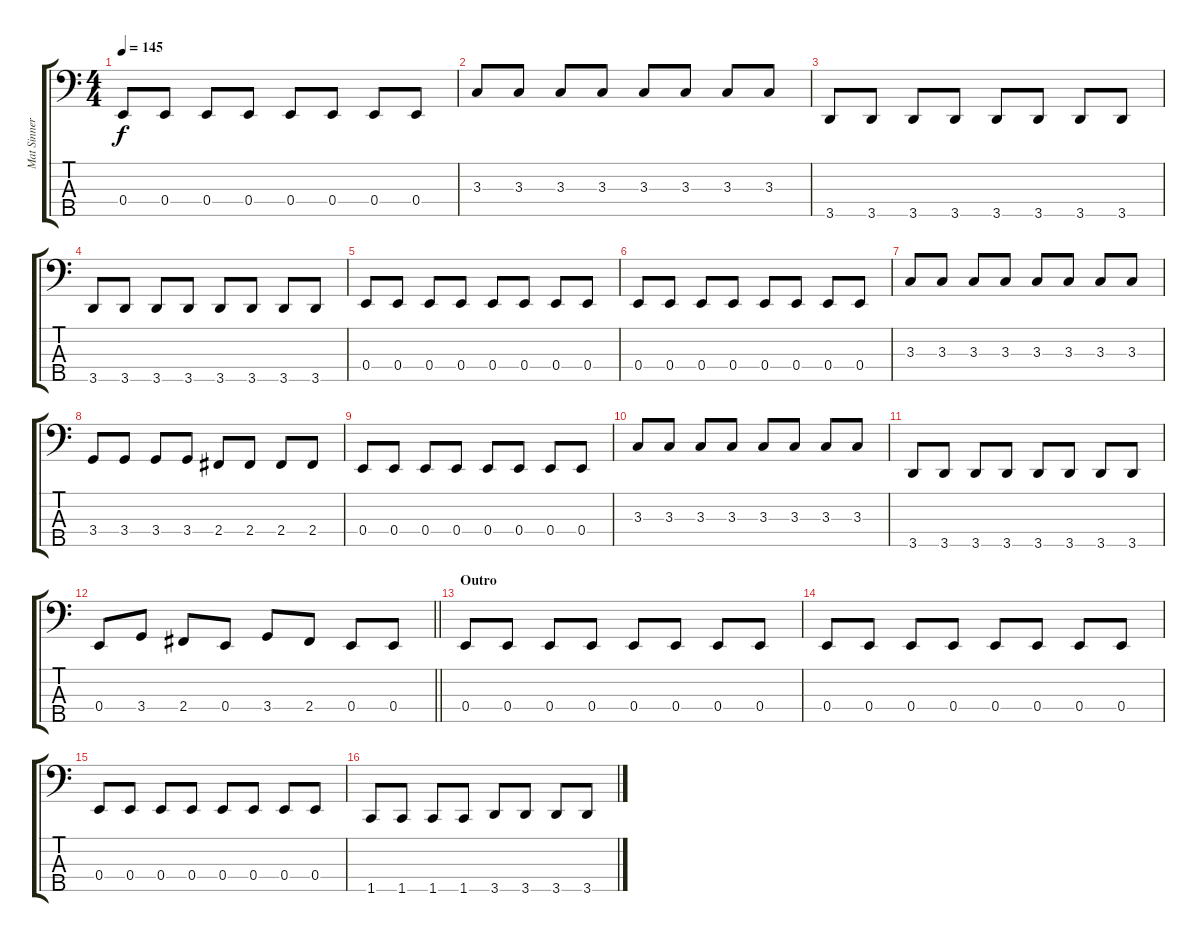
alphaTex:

\track ("Mat Sinner" "Mat Sinner") {instrument electricbasspick}
\staff {score tabs}
\tuning (G2 D2 A1 E1 B0) {hide}
\ts (4 4)
\tempo 145
\clef f4
\ks c
0.4.8{dy f} 0.4.8 0.4.8 0.4.8 0.4.8 0.4.8 0.4.8 0.4.8 |
3.3.8 3.3.8 3.3.8 3.3.8 3.3.8 3.3.8 3.3.8 3.3.8 |
3.5.8 3.5.8 3.5.8 3.5.8 3.5.8 3.5.8 3.5.8 3.5.8 |
3.5.8 3.5.8 3.5.8 3.5.8 3.5.8 3.5.8 3.5.8 3.5.8 |
0.4.8 0.4.8 0.4.8 0.4.8 0.4.8 0.4.8 0.4.8 0.4.8 |
0.4.8 0.4.8 0.4.8 0.4.8 0.4.8 0.4.8 0.4.8 0.4.8 |
3.3.8 3.3.8 3.3.8 3.3.8 3.3.8 3.3.8 3.3.8 3.3.8 |
3.4.8 3.4.8 3.4.8 3.4.8 2.4.8 2.4.8 2.4.8 2.4.8 |
0.4.8 0.4.8 0.4.8 0.4.8 0.4.8 0.4.8 0.4.8 0.4.8 |
3.3.8 3.3.8 3.3.8 3.3.8 3.3.8 3.3.8 3.3.8 3.3.8 |
3.5.8 3.5.8 3.5.8 3.5.8 3.5.8 3.5.8 3.5.8 3.5.8 |
\barLineRight lightlight
0.4.8 3.4.8 2.4.8 0.4.8 3.4.8 2.4.8 0.4.8 0.4.8 |
\section ("" "Outro")
0.4.8 0.4.8 0.4.8 0.4.8 0.4.8 0.4.8 0.4.8 0.4.8 |
0.4.8 0.4.8 0.4.8 0.4.8 0.4.8 0.4.8 0.4.8 0.4.8 |
0.4.8 0.4.8 0.4.8 0.4.8 0.4.8 0.4.8 0.4.8 0.4.8 |
1.5.8 1.5.8 1.5.8 1.5.8 3.5.8 3.5.8 3.5.8 3.5.8
